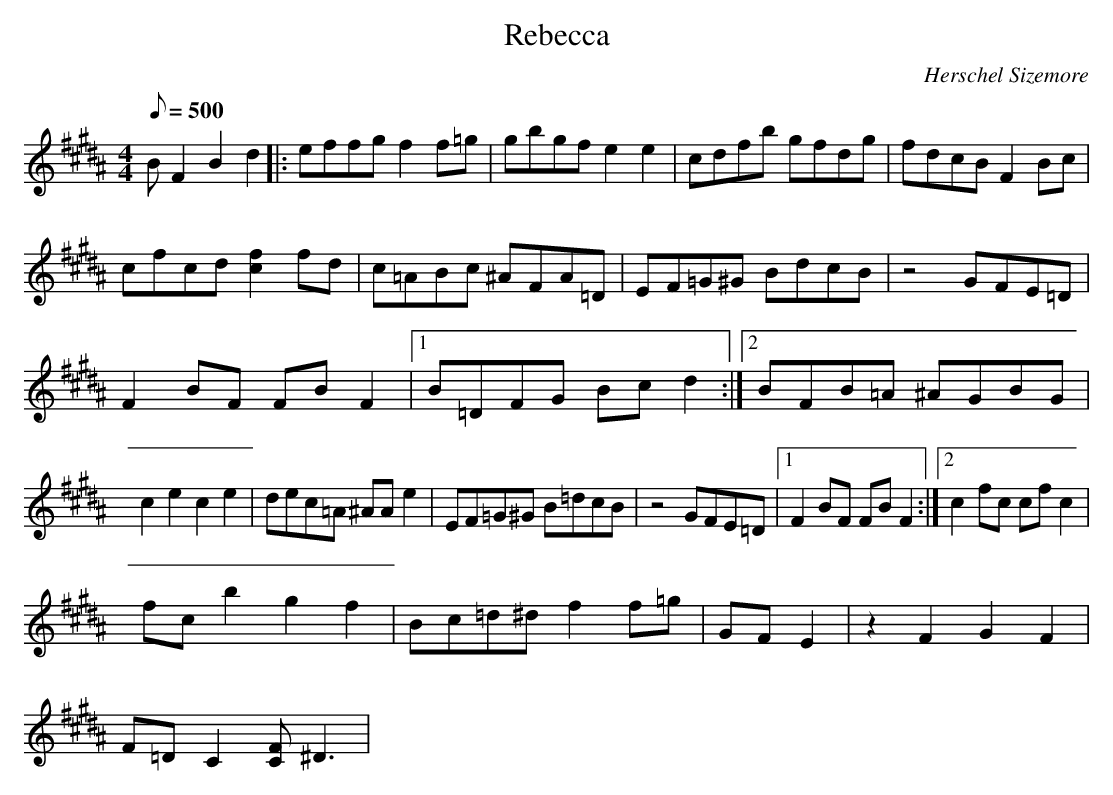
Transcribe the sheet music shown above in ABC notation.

X:1
T:Rebecca
C:Herschel Sizemore
M:4/4
L:1/8
Q:1/8=500
K:B
BF2B2d2|:effg f2f=g|gbgf e2e2|cdfb gfdg|fdcB F2Bc|
cfcd [f2c2]fd|c=ABc ^AFA=D|EF=G^G BdcB|z4 GFE=D|
F2BF FBF2|1 B=DFG Bcd2:|2 BFB=A ^AGBG|
c2e2 c2e2|dec=A ^AAe2|EF=G^G B=dcB|z4 GFE=D|1 F2BF FBF2:|2 c2fc cfc2|
fcb2 g2f2|Bc=d^d f2f=g|=z4GFE2|z2F2 G2F2|
F=DC2 [FC]^D3|
